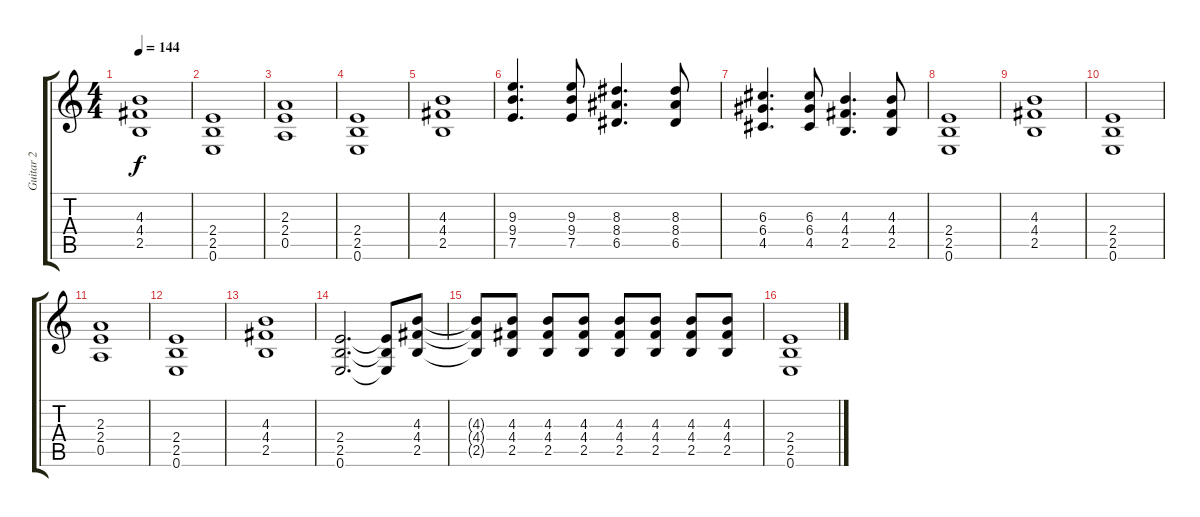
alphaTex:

\track ("Guitar 2" "Guitar 2") {instrument distortionguitar}
\staff {score tabs}
\tuning (E4 B3 G3 D3 A2 E2) {hide}
\ts (4 4)
\tempo 144
\clef g2
\ks c
(4.3 4.4 2.5).1{dy f} |
(2.4 2.5 0.6).1 |
(2.3 2.4 0.5).1 |
(2.4 2.5 0.6).1 |
(4.3 4.4 2.5).1 |
(9.3 9.4 7.5).4{d} (9.3 9.4 7.5).8 (8.3 8.4 6.5).4{d} (8.3 8.4 6.5).8 |
(6.3 6.4 4.5).4{d} (6.3 6.4 4.5).8 (4.3 4.4 2.5).4{d} (4.3 4.4 2.5).8 |
(2.4 2.5 0.6).1 |
(4.3 4.4 2.5).1 |
(2.4 2.5 0.6).1 |
(2.3 2.4 0.5).1 |
(2.4 2.5 0.6).1 |
(4.3 4.4 2.5).1 |
(2.4 2.5 0.6).2{d} (2.4{t} 2.5{t} 0.6{t}).8 (4.3 4.4 2.5).8 |
(4.3{t} 4.4{t} 2.5{t}).8 (4.3 4.4 2.5).8 (4.3 4.4 2.5).8 (4.3 4.4 2.5).8 (4.3 4.4 2.5).8 (4.3 4.4 2.5).8 (4.3 4.4 2.5).8 (4.3 4.4 2.5).8 |
(2.4 2.5 0.6).1
